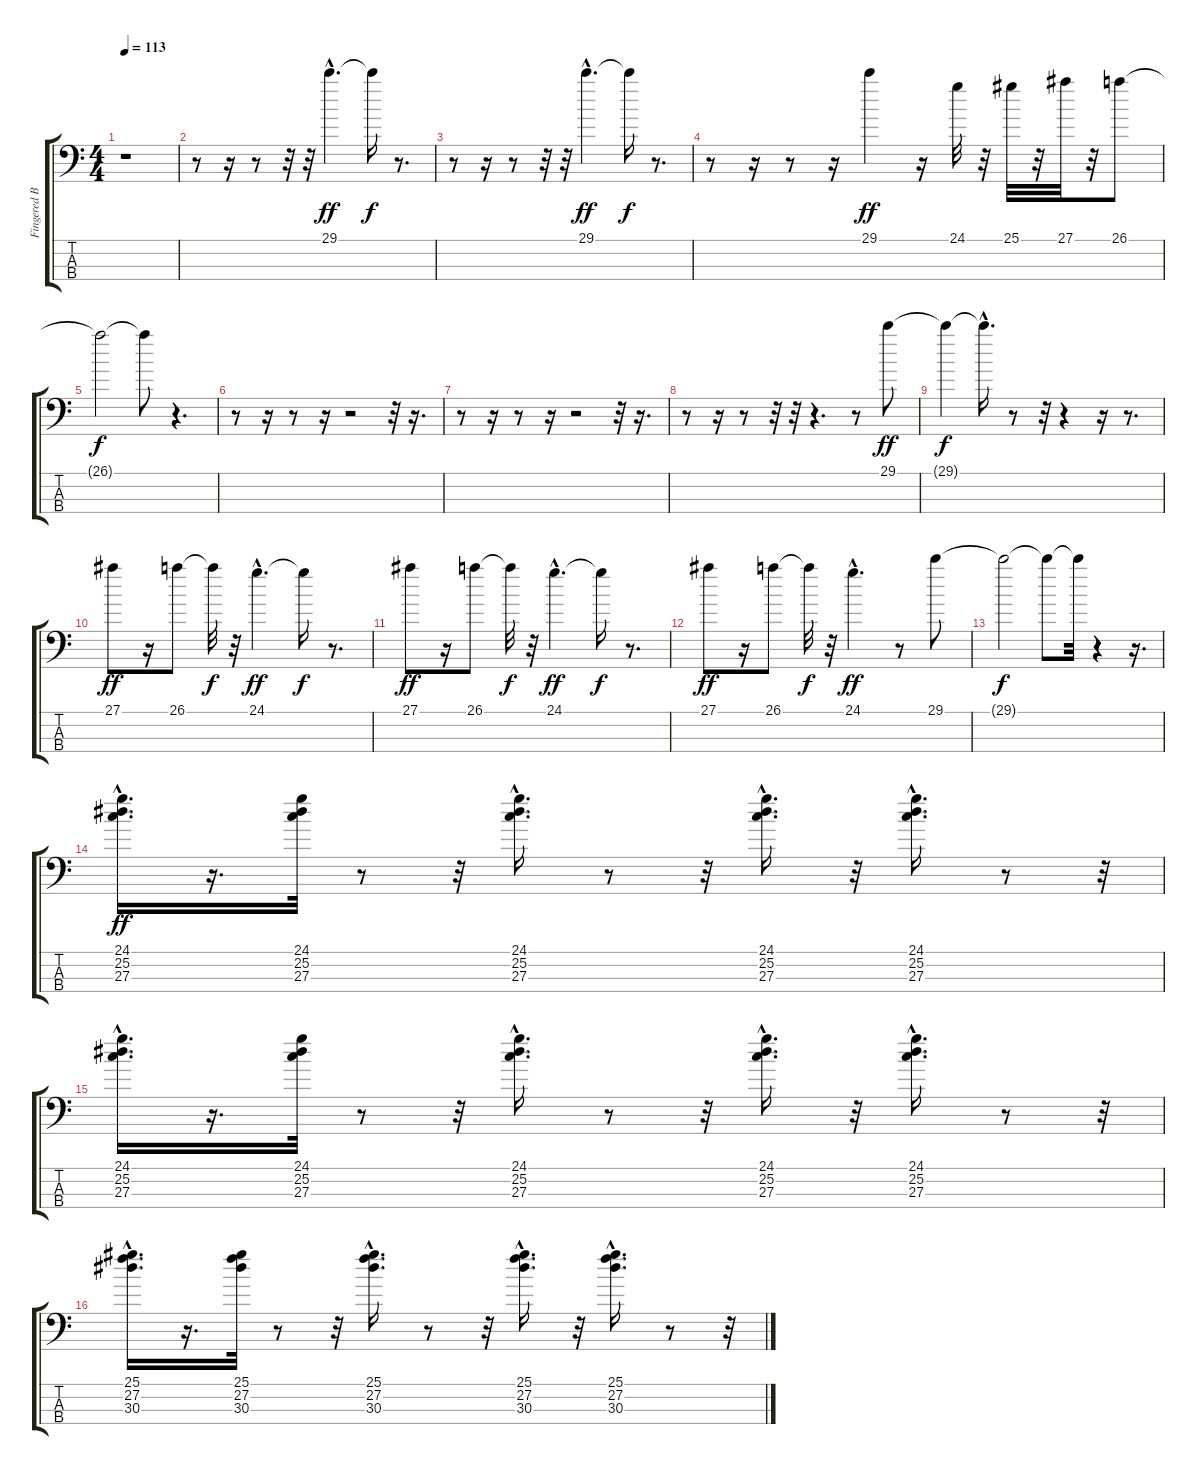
\track ("Fingered Bass" "Fingered B") {instrument electricbassfinger}
\staff {score tabs}
\tuning (G2 D2 A1 E1) {hide}
\ts (4 4)
\tempo 113
\clef f4
\ks c
r.1{dy ff instrument electricbassfinger} |
r.8 r.16 r.8 r.32 r.32 29.1{hac}.4{d} 29.1{t}.16{dy f} r.8{d} |
r.8 r.16 r.8 r.32 r.32 29.1{hac}.4{d dy ff} 29.1{t}.16{dy f} r.8{d} |
r.8 r.16 r.8 r.16 29.1.4{dy ff} r.16 24.1.32 r.32 25.1.32 r.32 27.1.32 r.32 26.1.8 |
26.1{t}.2{dy f} 26.1{t}.8 r.4{d} |
r.8 r.16 r.8 r.16 r.2 r.32 r.16{d} |
r.8 r.16 r.8 r.16 r.2 r.32 r.16{d} |
r.8 r.16 r.8 r.32 r.32 r.4{d} r.8 29.1.8{dy ff} |
29.1{t}.4{dy f} 29.1{hac t}.16{d} r.8 r.32 r.4 r.16 r.8{d} |
27.1.8{dy ff} r.16 26.1.8 26.1{t}.32{dy f} r.32 24.1{hac}.4{d dy ff} 24.1{t}.16{dy f} r.8{d} |
27.1.8{dy ff} r.16 26.1.8 26.1{t}.32{dy f} r.32 24.1{hac}.4{d dy ff} 24.1{t}.16{dy f} r.8{d} |
27.1.8{dy ff} r.16 26.1.8 26.1{t}.32{dy f} r.32 24.1{hac}.4{d dy ff} r.8 29.1.8 |
29.1{t}.2{dy f} 29.1{t}.8 29.1{t}.32 r.4 r.16{d} |
(24.1{hac} 25.2{hac} 27.3{hac}).16{d dy ff} r.16{d} (24.1 25.2 27.3).32 r.8 r.32 (24.1{hac} 25.2{hac} 27.3{hac}).16{d} r.8 r.32 (24.1{hac} 25.2{hac} 27.3{hac}).16{d} r.32 (24.1{hac} 25.2{hac} 27.3{hac}).16{d} r.8 r.32 |
(24.1{hac} 25.2{hac} 27.3{hac}).16{d} r.16{d} (24.1 25.2 27.3).32 r.8 r.32 (24.1{hac} 25.2{hac} 27.3{hac}).16{d} r.8 r.32 (24.1{hac} 25.2{hac} 27.3{hac}).16{d} r.32 (24.1{hac} 25.2{hac} 27.3{hac}).16{d} r.8 r.32 |
(25.1{hac} 27.2{hac} 30.3{hac}).16{d} r.16{d} (25.1 27.2 30.3).32 r.8 r.32 (25.1{hac} 27.2{hac} 30.3{hac}).16{d} r.8 r.32 (25.1{hac} 27.2{hac} 30.3{hac}).16{d} r.32 (25.1{hac} 27.2{hac} 30.3{hac}).16{d} r.8 r.32
